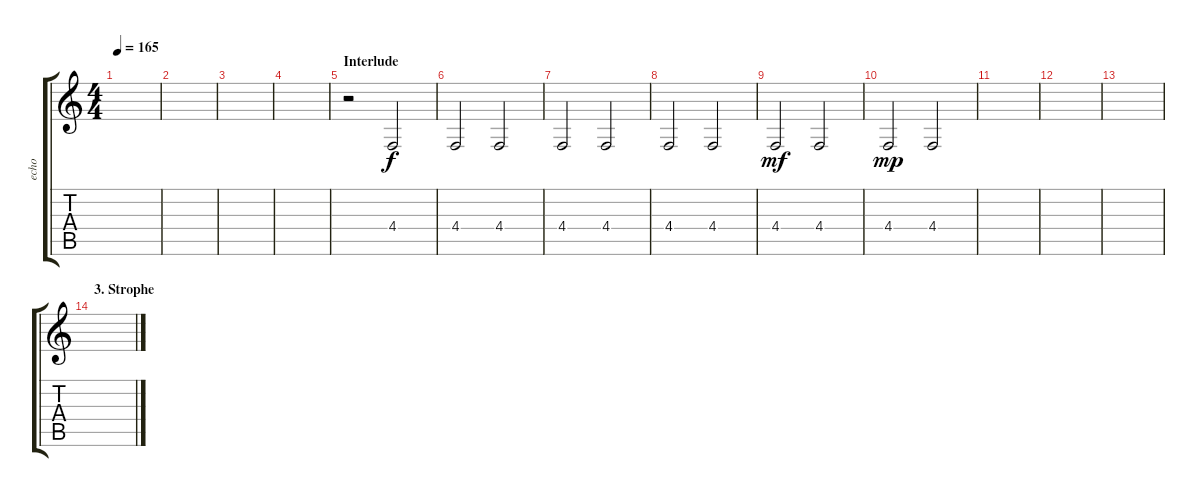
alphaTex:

\track ("echo" "echo") {instrument lead2sawtooth}
\staff {score tabs}
\tuning (Eb4 Bb3 Gb3 Db3 Ab2 Eb2) {hide}
\ts (4 4)
\tempo 165
\clef g2
\ks c
|
|
|
|
\section ("" "Interlude")
r.2 4.4.2 |
4.4.2 4.4.2 |
4.4.2 4.4.2 |
4.4.2 4.4.2 |
4.4.2{dy mf} 4.4.2 |
4.4.2{dy mp} 4.4.2 |
|
|
|
\section ("" "3. Strophe")
